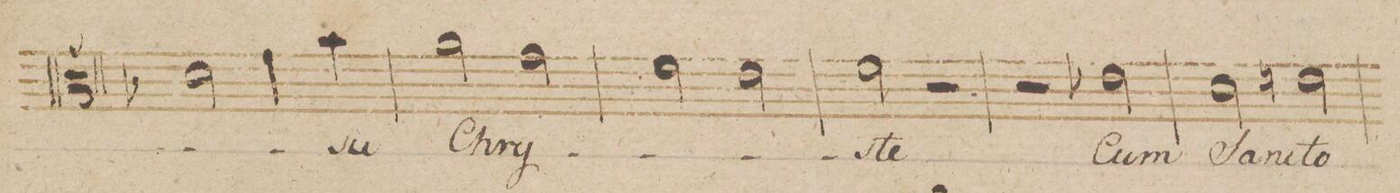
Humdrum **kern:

**kern	**text	**dynam
*I"Alto.	*	*
*clefC3	*	*
*k[b-]	*	*
*met(c)	*	*
*M4/4	*	*
2d\	.	.
4g\	.	.
4b-\	-su	.
=149	=149	=149
2a\	Chry-	.
2g\	.	.
=150	=150	=150
2f\	.	.
2e\	.	.
=151	=151	=151
2f\	-ste	.
2r	.	.
=152	=152	=152
2r	.	.
2e-X\	cum	.
=153	=153	=153
2d\	San-	.
2en\	-cto	.
=154	=154	=154
*-	*-	*-
